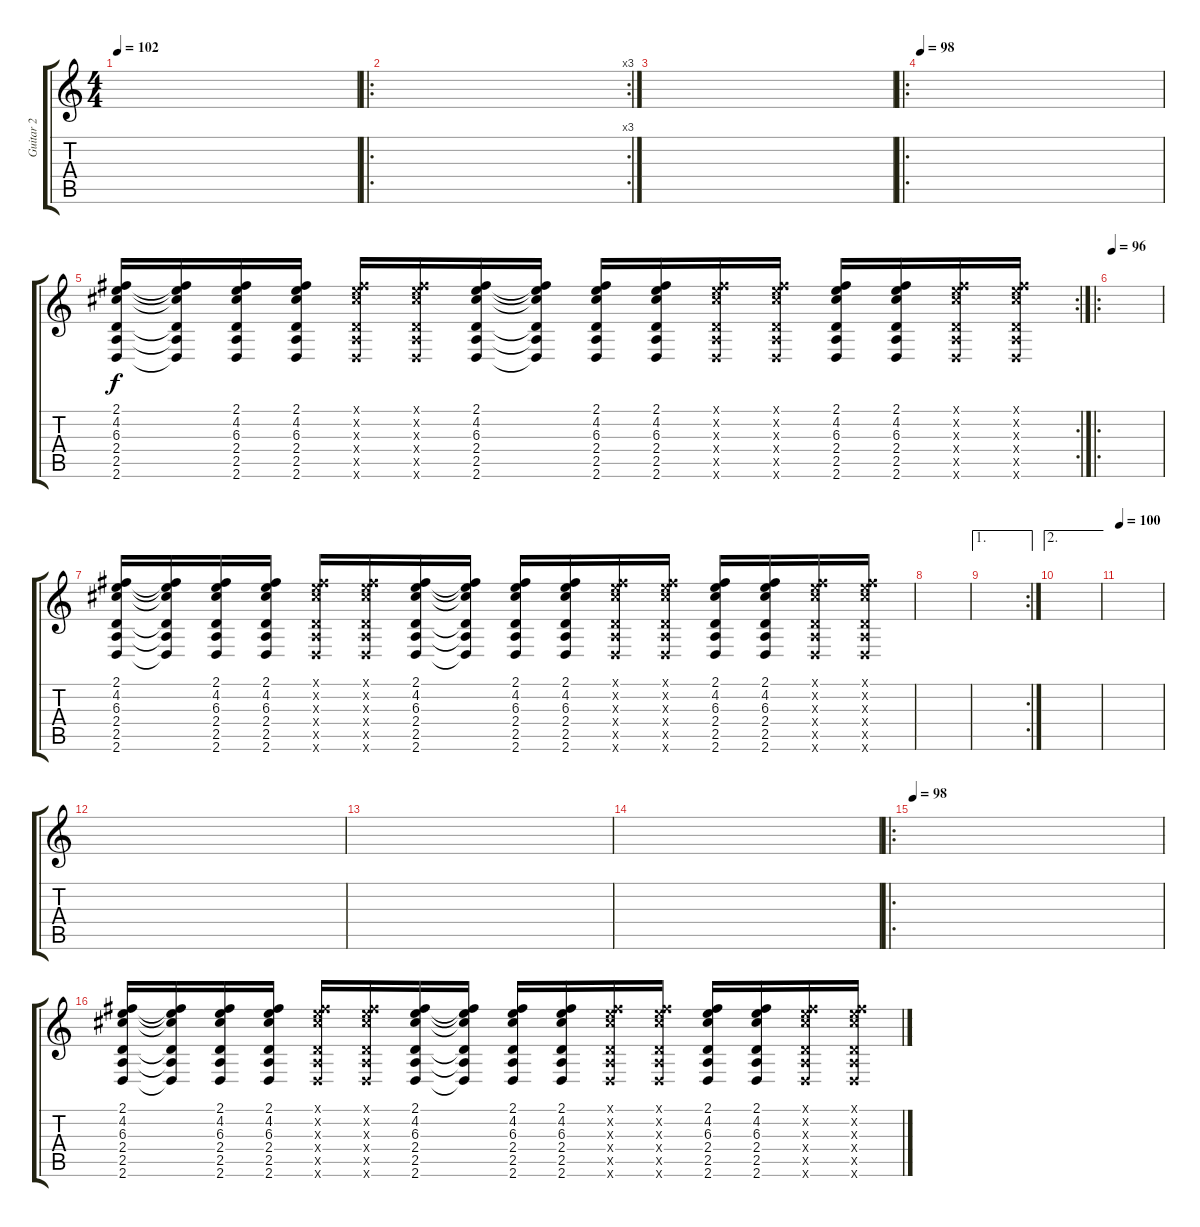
\track ("Guitar 2" "Guitar 2") {mute instrument acousticguitarsteel}
\staff {score tabs}
\tuning (E4 C4 G3 C3 G2 C2) {hide}
\ts (4 4)
\tempo 102
\clef g2
\ks c
|
\ro
\rc 3
|
|
\ro
\tempo 98
|
\rc 2
(2.1 4.2 6.3 2.4 2.5 2.6).16 (2.1{t} 4.2{t} 6.3{t} 2.4{t} 2.5{t} 2.6{t}).16 (2.1 4.2 6.3 2.4 2.5 2.6).16 (2.1 4.2 6.3 2.4 2.5 2.6).16 (2.1{x} 4.2{x} 6.3{x} 2.4{x} 2.5{x} 2.6{x}).16 (2.1{x} 4.2{x} 6.3{x} 2.4{x} 2.5{x} 2.6{x}).16 (2.1 4.2 6.3 2.4 2.5 2.6).16 (2.1{t} 4.2{t} 6.3{t} 2.4{t} 2.5{t} 2.6{t}).16 (2.1 4.2 6.3 2.4 2.5 2.6).16 (2.1 4.2 6.3 2.4 2.5 2.6).16 (2.1{x} 4.2{x} 6.3{x} 2.4{x} 2.5{x} 2.6{x}).16 (2.1{x} 4.2{x} 6.3{x} 2.4{x} 2.5{x} 2.6{x}).16 (2.1 4.2 6.3 2.4 2.5 2.6).16 (2.1 4.2 6.3 2.4 2.5 2.6).16 (2.1{x} 4.2{x} 6.3{x} 2.4{x} 2.5{x} 2.6{x}).16 (2.1{x} 4.2{x} 6.3{x} 2.4{x} 2.5{x} 2.6{x}).16 |
\ro
\tempo 96
|
(2.1 4.2 6.3 2.4 2.5 2.6).16 (2.1{t} 4.2{t} 6.3{t} 2.4{t} 2.5{t} 2.6{t}).16 (2.1 4.2 6.3 2.4 2.5 2.6).16 (2.1 4.2 6.3 2.4 2.5 2.6).16 (2.1{x} 4.2{x} 6.3{x} 2.4{x} 2.5{x} 2.6{x}).16 (2.1{x} 4.2{x} 6.3{x} 2.4{x} 2.5{x} 2.6{x}).16 (2.1 4.2 6.3 2.4 2.5 2.6).16 (2.1{t} 4.2{t} 6.3{t} 2.4{t} 2.5{t} 2.6{t}).16 (2.1 4.2 6.3 2.4 2.5 2.6).16 (2.1 4.2 6.3 2.4 2.5 2.6).16 (2.1{x} 4.2{x} 6.3{x} 2.4{x} 2.5{x} 2.6{x}).16 (2.1{x} 4.2{x} 6.3{x} 2.4{x} 2.5{x} 2.6{x}).16 (2.1 4.2 6.3 2.4 2.5 2.6).16 (2.1 4.2 6.3 2.4 2.5 2.6).16 (2.1{x} 4.2{x} 6.3{x} 2.4{x} 2.5{x} 2.6{x}).16 (2.1{x} 4.2{x} 6.3{x} 2.4{x} 2.5{x} 2.6{x}).16 |
|
\ae 1
\rc 2
|
\ae 2
|
\tempo 100
|
|
|
|
\ro
\tempo 98
|
(2.1 4.2 6.3 2.4 2.5 2.6).16 (2.1{t} 4.2{t} 6.3{t} 2.4{t} 2.5{t} 2.6{t}).16 (2.1 4.2 6.3 2.4 2.5 2.6).16 (2.1 4.2 6.3 2.4 2.5 2.6).16 (2.1{x} 4.2{x} 6.3{x} 2.4{x} 2.5{x} 2.6{x}).16 (2.1{x} 4.2{x} 6.3{x} 2.4{x} 2.5{x} 2.6{x}).16 (2.1 4.2 6.3 2.4 2.5 2.6).16 (2.1{t} 4.2{t} 6.3{t} 2.4{t} 2.5{t} 2.6{t}).16 (2.1 4.2 6.3 2.4 2.5 2.6).16 (2.1 4.2 6.3 2.4 2.5 2.6).16 (2.1{x} 4.2{x} 6.3{x} 2.4{x} 2.5{x} 2.6{x}).16 (2.1{x} 4.2{x} 6.3{x} 2.4{x} 2.5{x} 2.6{x}).16 (2.1 4.2 6.3 2.4 2.5 2.6).16 (2.1 4.2 6.3 2.4 2.5 2.6).16 (2.1{x} 4.2{x} 6.3{x} 2.4{x} 2.5{x} 2.6{x}).16 (2.1{x} 4.2{x} 6.3{x} 2.4{x} 2.5{x} 2.6{x}).16
